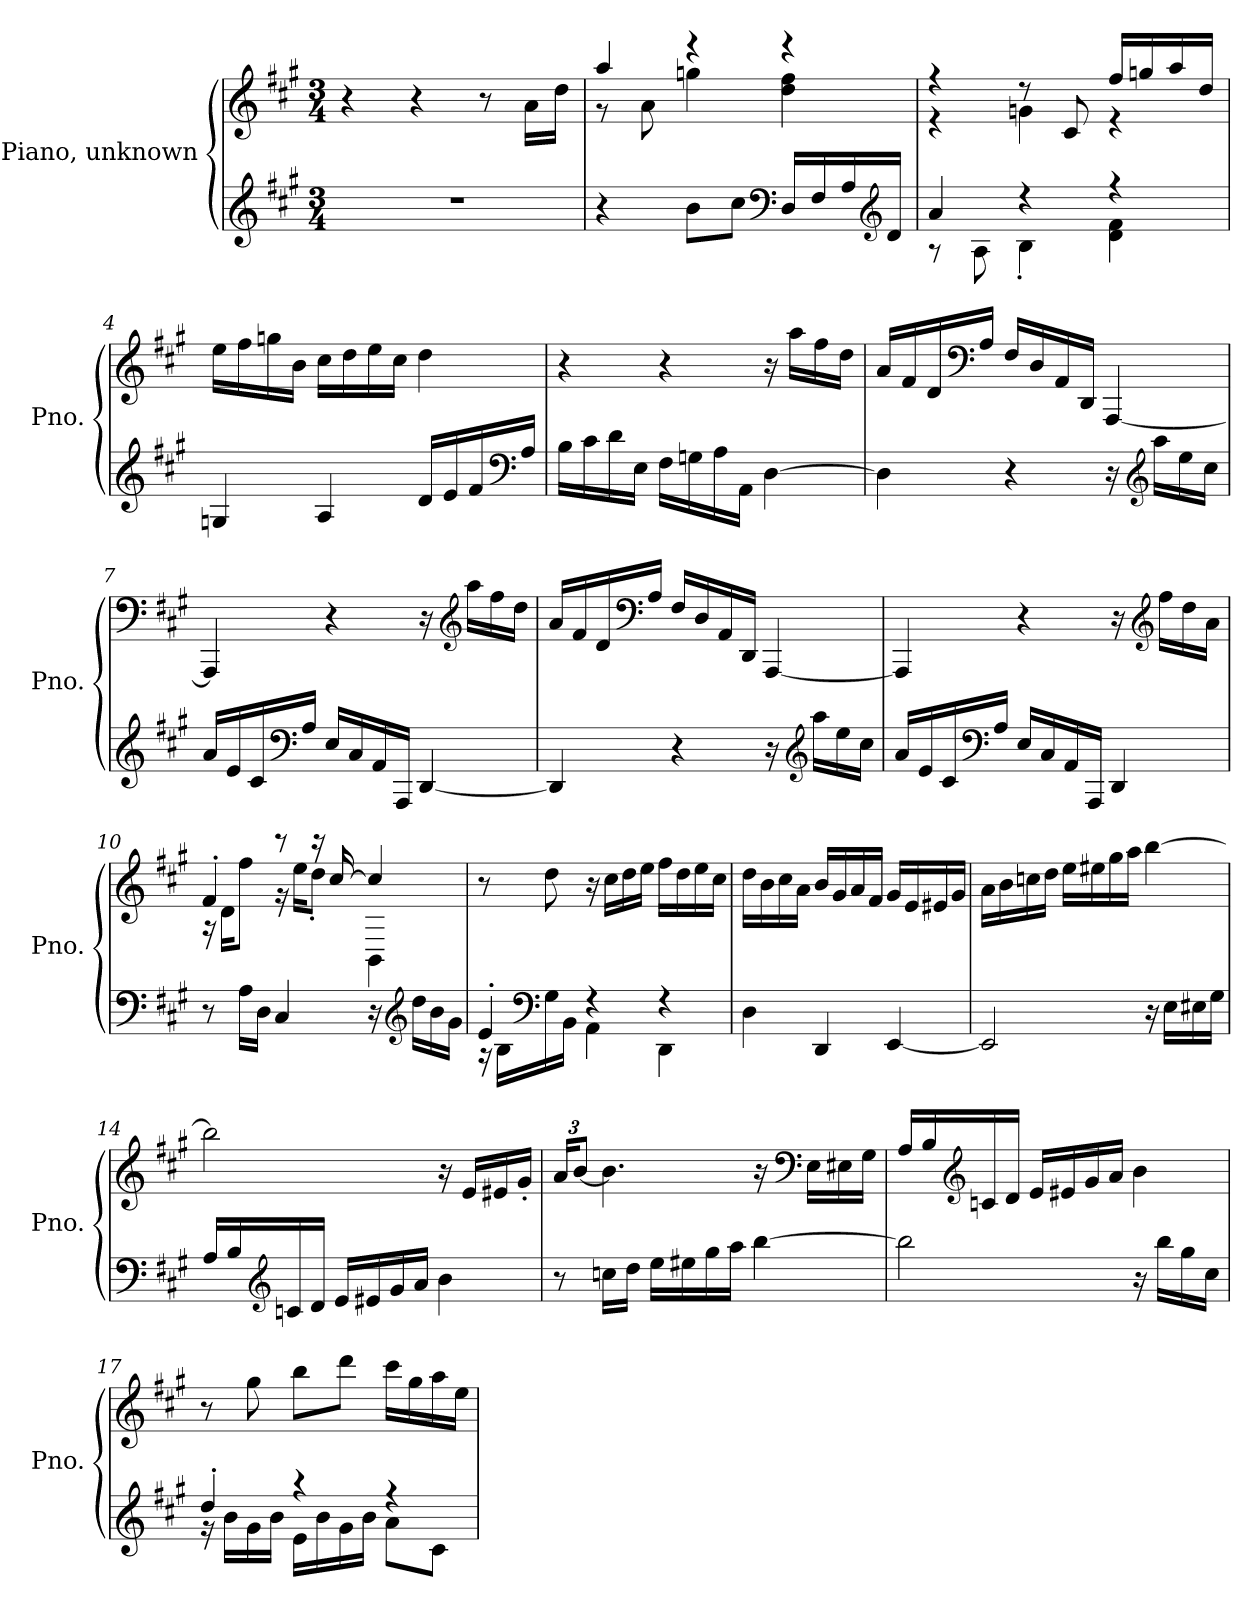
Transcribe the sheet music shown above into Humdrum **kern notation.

**kern	**kern
*part1	*part1
*staff2	*staff1
*I"Piano, unknown	*
*I'Pno.	*
*clefG2	*clefG2
*k[f#c#g#]	*k[f#c#g#]
*M3/4	*M3/4
*MM131	*MM131
=1	=1
2.r	4r
.	4r
.	8r
.	16a\LL
.	16dd\JJ
=2	=2
*	*^
4r	4aa/	8r
.	.	8a\
8b\L	4r	4ggn\
8cc#\J	.	.
*clefF4	*	*
16D/LL	4r	4dd\ 4ff#\
16F#/	.	.
16A/	.	.
*clefG2	*	*
16d/JJ	.	.
=3	=3	=3
*^	*	*
4a/	8r	4r	4r
.	8A\	.	.
4r	4B'\	8r	4gn\
.	.	8c#/	.
4r	4d\ 4f#\	16ff#/LL	4r
.	.	16ggn/	.
.	.	16aa/	.
.	.	16dd/JJ	.
*v	*v	*	*
*	*v	*v
=4	=4
4Gn/	16ee\LL
.	16ff#\
.	16ggn\
.	16b\JJ
4A/	16cc#\LL
.	16dd\
.	16ee\
.	16cc#\JJ
16d/LL	4dd\
16e/	.
16f#/	.
*clefF4	*
16A/JJ	.
!!LO:LB:g=z
=5	=5
16B\LL	4r
16c#\	.
16d\	.
16E\JJ	.
16F#\LL	4r
16Gn\	.
16A\	.
16AA\JJ	.
[4D\	16r
.	16aa\LL
.	16ff#\
.	16dd\JJ
=6	=6
4D\]	16a/LL
.	16f#/
.	16d/
*	*clefF4
.	16A/JJ
4r	16F#/LL
.	16D/
.	16AA/
.	16DD/JJ
16r	[4AAA/
*clefG2	*
16aa\LL	.
16ee\	.
16cc#\JJ	.
=7	=7
16a/LL	4AAA/]
16e/	.
16c#/	.
*clefF4	*
16A/JJ	.
16E/LL	4r
16C#/	.
16AA/	.
16AAA/JJ	.
[4DD/	16r
*	*clefG2
.	16aa\LL
.	16ff#\
.	16dd\JJ
!!LO:LB:g=z
=8	=8
4DD/]	16a/LL
.	16f#/
.	16d/
*	*clefF4
.	16A/JJ
4r	16F#/LL
.	16D/
.	16AA/
.	16DD/JJ
16r	[4AAA/
*clefG2	*
16aa\LL	.
16ee\	.
16cc#\JJ	.
=9	=9
16a/LL	4AAA/]
16e/	.
16c#/	.
*clefF4	*
16A/JJ	.
16E/LL	4r
16C#/	.
16AA/	.
16AAA/JJ	.
4DD/	16r
*	*clefG2
.	16ff#\LL
.	16dd\
.	16a\JJ
!!LO:LB:g=z
=10	=10
*	*^
8r	4f#'/	16r
.	.	16d\KL
16A\LL	.	8ff#\J
16D\JJ	.	.
4C#/	8r	16r
.	.	16ee\KL
.	16r	8dd'\J
.	[16cc#/	.
16r	4cc#/]	4BB\
*clefG2	*	*
16dd\LL	.	.
16b\	.	.
16g#\JJ	.	.
*	*v	*v
=11	=11
*^	*
4e'/	16r	8r
.	16B\LL	.
*clefF4	*	*
.	16G#\	8dd\
.	16BB\JJ	.
4r	4AA\	16r
.	.	16cc#\LL
.	.	16dd\
.	.	16ee\JJ
4r	4DD\	16ff#\LL
.	.	16dd\
.	.	16ee\
.	.	16cc#\JJ
*v	*v	*
=12	=12
4D\	16dd\LL
.	16b\
.	16cc#\
.	16a\JJ
4DD/	16b/LL
.	16g#/
.	16a/
.	16f#/JJ
[4EE/	16g#/LL
.	16e/
.	16e#X/
.	16g#/JJ
!!LO:LB:g=z
=13	=13
2EE/]	16a\LL
.	16b\
.	16ccn\
.	16dd\JJ
.	16ee\LL
.	16ee#X\
.	16gg#\
.	16aa\JJ
16r	[4bb\
16E\LL	.
16E#X\	.
16G#\JJ	.
=14	=14
16A/LL	2bb\]
16B/	.
*clefG2	*
16cn/	.
16d/JJ	.
16e/LL	.
16e#X/	.
16g#/	.
16a/JJ	.
4b\	16r
.	16e/LL
.	16e#X/
.	16g#'/JJ
!!LO:LB:g=z
=15	=15
*	*Xbrackettup
8r	24a/KL
.	[12b/J
16ccn\LL	4.b\]
16dd\JJ	.
16ee\LL	.
16ee#X\	.
16gg#\	.
16aa\JJ	.
[4bb\	16r
*	*clefF4
.	16E\LL
.	16E#X\
.	16G#\JJ
=16	=16
2bb\]	16A/LL
.	16B/
*	*clefG2
.	16cn/
.	16d/JJ
.	16e/LL
.	16e#X/
.	16g#/
.	16a/JJ
16r	4b\
16bb\LL	.
16gg#\	.
16cc#\JJ	.
=17	=17
*^	*
4dd'/	16r	8r
.	16b\LL	.
.	16g#\	8gg#\
.	16b\JJ	.
4r	16e\LL	8bb\L
.	16b\	.
.	16g#\	8ddd\J
.	16b\JJ	.
4r	8a\L	16ccc#\LL
.	.	16gg#\
.	8c#\J	16aa\
.	.	16ee\JJ
*v	*v	*
=	=
*-	*-
